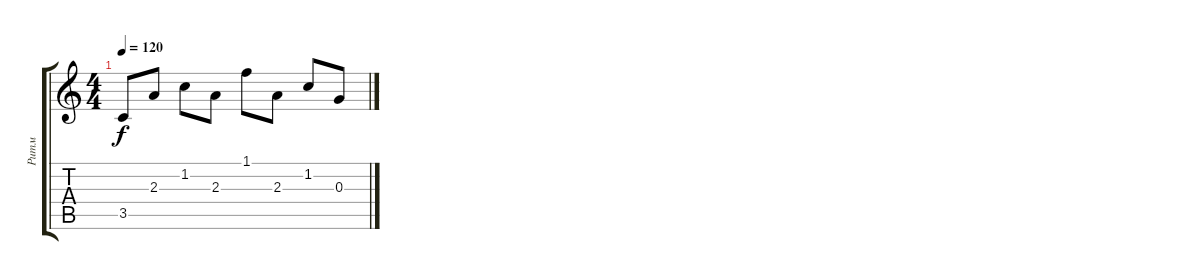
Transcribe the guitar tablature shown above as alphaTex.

\track ("Ритм" "Ритм") {instrument distortionguitar}
\staff {score tabs}
\tuning (E4 B3 G3 D3 A2 E2) {hide}
\ts (4 4)
\tempo 120
\clef g2
\ks c
3.5.8{dy f} 2.3.8 1.2.8 2.3.8 1.1.8 2.3.8 1.2.8 0.3.8
